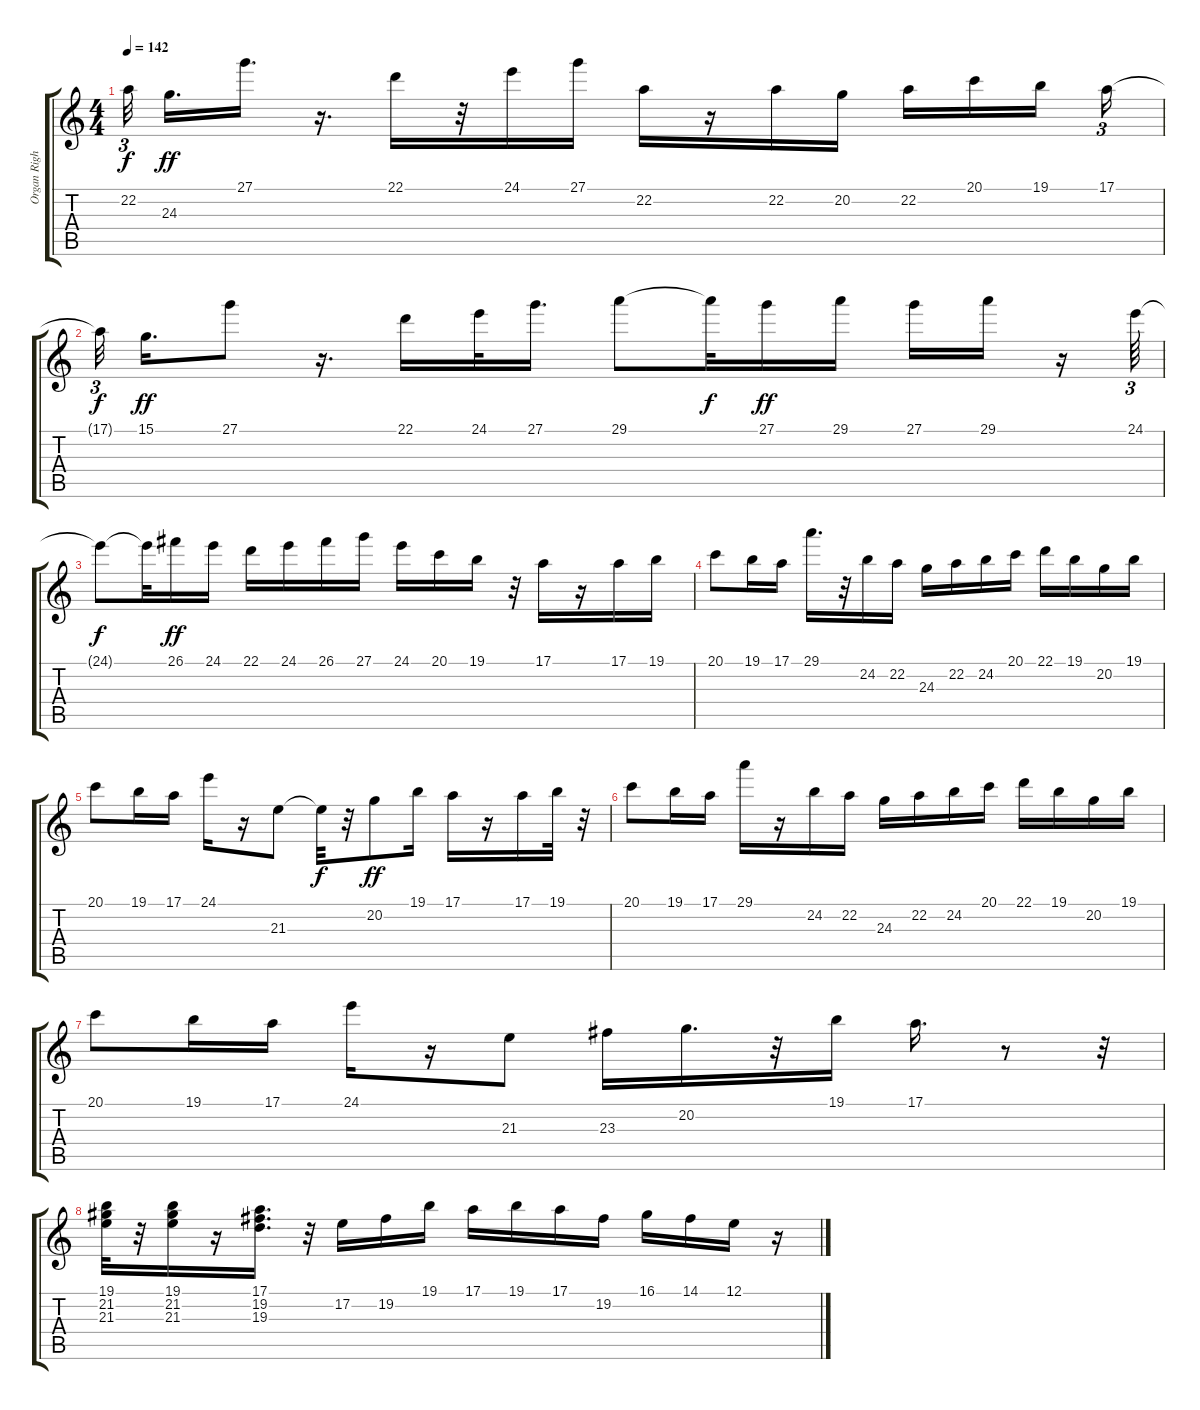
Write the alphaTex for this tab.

\track ("Organ Right" "Organ Righ") {instrument rockorgan}
\staff {score tabs}
\tuning (E4 B3 G3 D3 A2 E2) {hide}
\ts (4 4)
\tempo 142
\clef g2
\ks c
22.2{t}.32{tu (3 2) dy f beam splitsecondary} 24.3.16{d dy ff} 27.1.16{d} r.16{d} 22.1.16 r.32 24.1.16 27.1.16 22.2.16 r.16 22.2.16 20.2.16 22.2.16 20.1.16 19.1.16{beam splitsecondary} 17.1.16{tu (3 2)} |
17.1{t}.32{tu (3 2) dy f beam splitsecondary} 15.1.16{d dy ff} 27.1.8 r.16{d} 22.1.16 24.1.32 27.1.16{d} 29.1.8 29.1{t}.32{dy f} 27.1.16{dy ff} 29.1.16 27.1.16 29.1.16 r.16 24.1.64{tu (3 2)} |
24.1{t}.8{dy f} 24.1{t}.32 26.1.16{dy ff} 24.1.16 22.1.16 24.1.16 26.1.16 27.1.16 24.1.16 20.1.16 19.1.16 r.32 17.1.16 r.16 17.1.16 19.1.16 |
20.1.8 19.1.16 17.1.16 29.1.16{d} r.32 24.2.16 22.2.16 24.3.16 22.2.16 24.2.16 20.1.16 22.1.16 19.1.16 20.2.16 19.1.16 |
20.1.8 19.1.16 17.1.16 24.1.16 r.16 21.3.8 21.3{t}.32{dy f} r.32 20.2.8{dy ff} 19.1.16 17.1.16 r.16 17.1.16 19.1.32 r.32 |
20.1.8 19.1.16 17.1.16 29.1.16 r.16 24.2.16 22.2.16 24.3.16 22.2.16 24.2.16 20.1.16 22.1.16 19.1.16 20.2.16 19.1.16 |
20.1.8 19.1.16 17.1.16 24.1.16 r.16 21.3.8 23.3.16 20.2.16{d} r.32 19.1.16 17.1.16{d} r.8 r.32 |
(19.1 21.2 21.3).32 r.32 (19.1 21.2 21.3).16 r.16 (17.1 19.2 19.3).16{d} r.32 17.2.16 19.2.16 19.1.16 17.1.16 19.1.16 17.1.16 19.2.16 16.1.16 14.1.16 12.1.16 r.16
